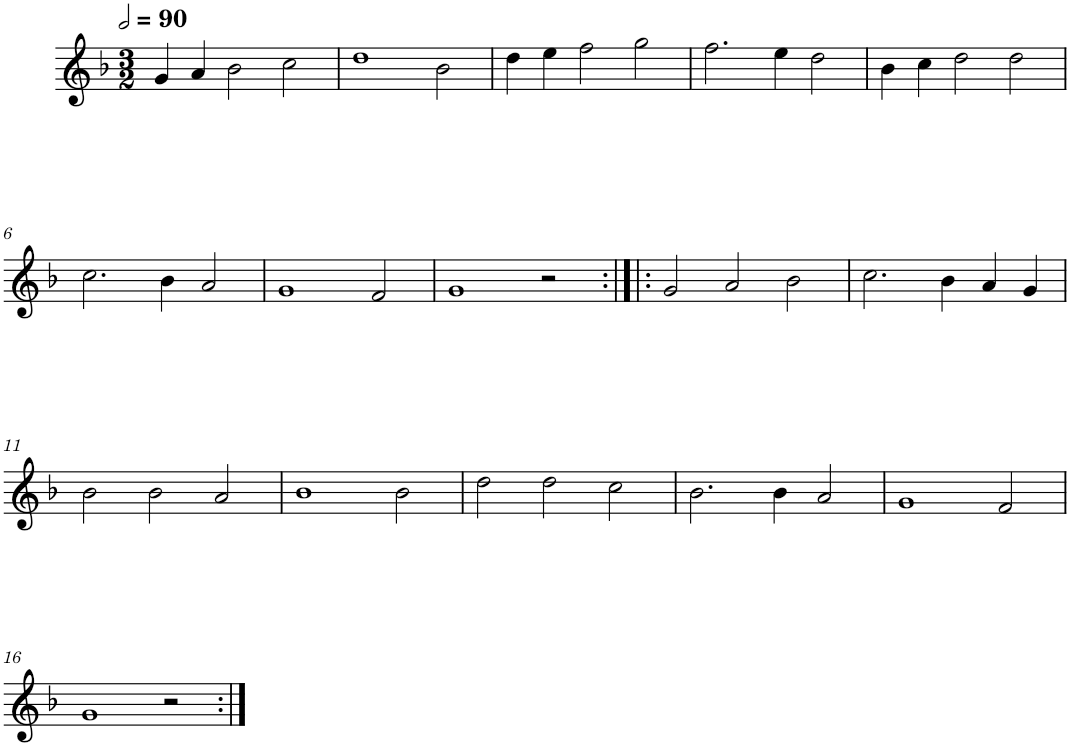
**kern
*part1
*staff1
*I"Quatre parties
*clefG2
*k[b-]
*M3/2
*MM180
=1
4g/
4a/
2b-\
2cc\
=2
1dd
2b-\
=3
4dd\
4ee\
2ff\
2gg\
=4
2.ff\
4ee\
2dd\
=5
4b-\
4cc\
2dd\
2dd\
!!LO:LB:g=z
=6
2.cc\
4b-\
2a/
=7
1g
2f/
=8
1g
2r
=9:|!|:
2g/
2a/
2b-\
=10
2.cc\
4b-\
4a/
4g/
!!LO:LB:g=z
=11
2b-\
2b-\
2a/
=12
1b-
2b-\
=13
2dd\
2dd\
2cc\
=14
2.b-\
4b-\
2a/
=15
1g
2f/
!!LO:LB:g=z
=16
1g
2r
=:|!
*-
